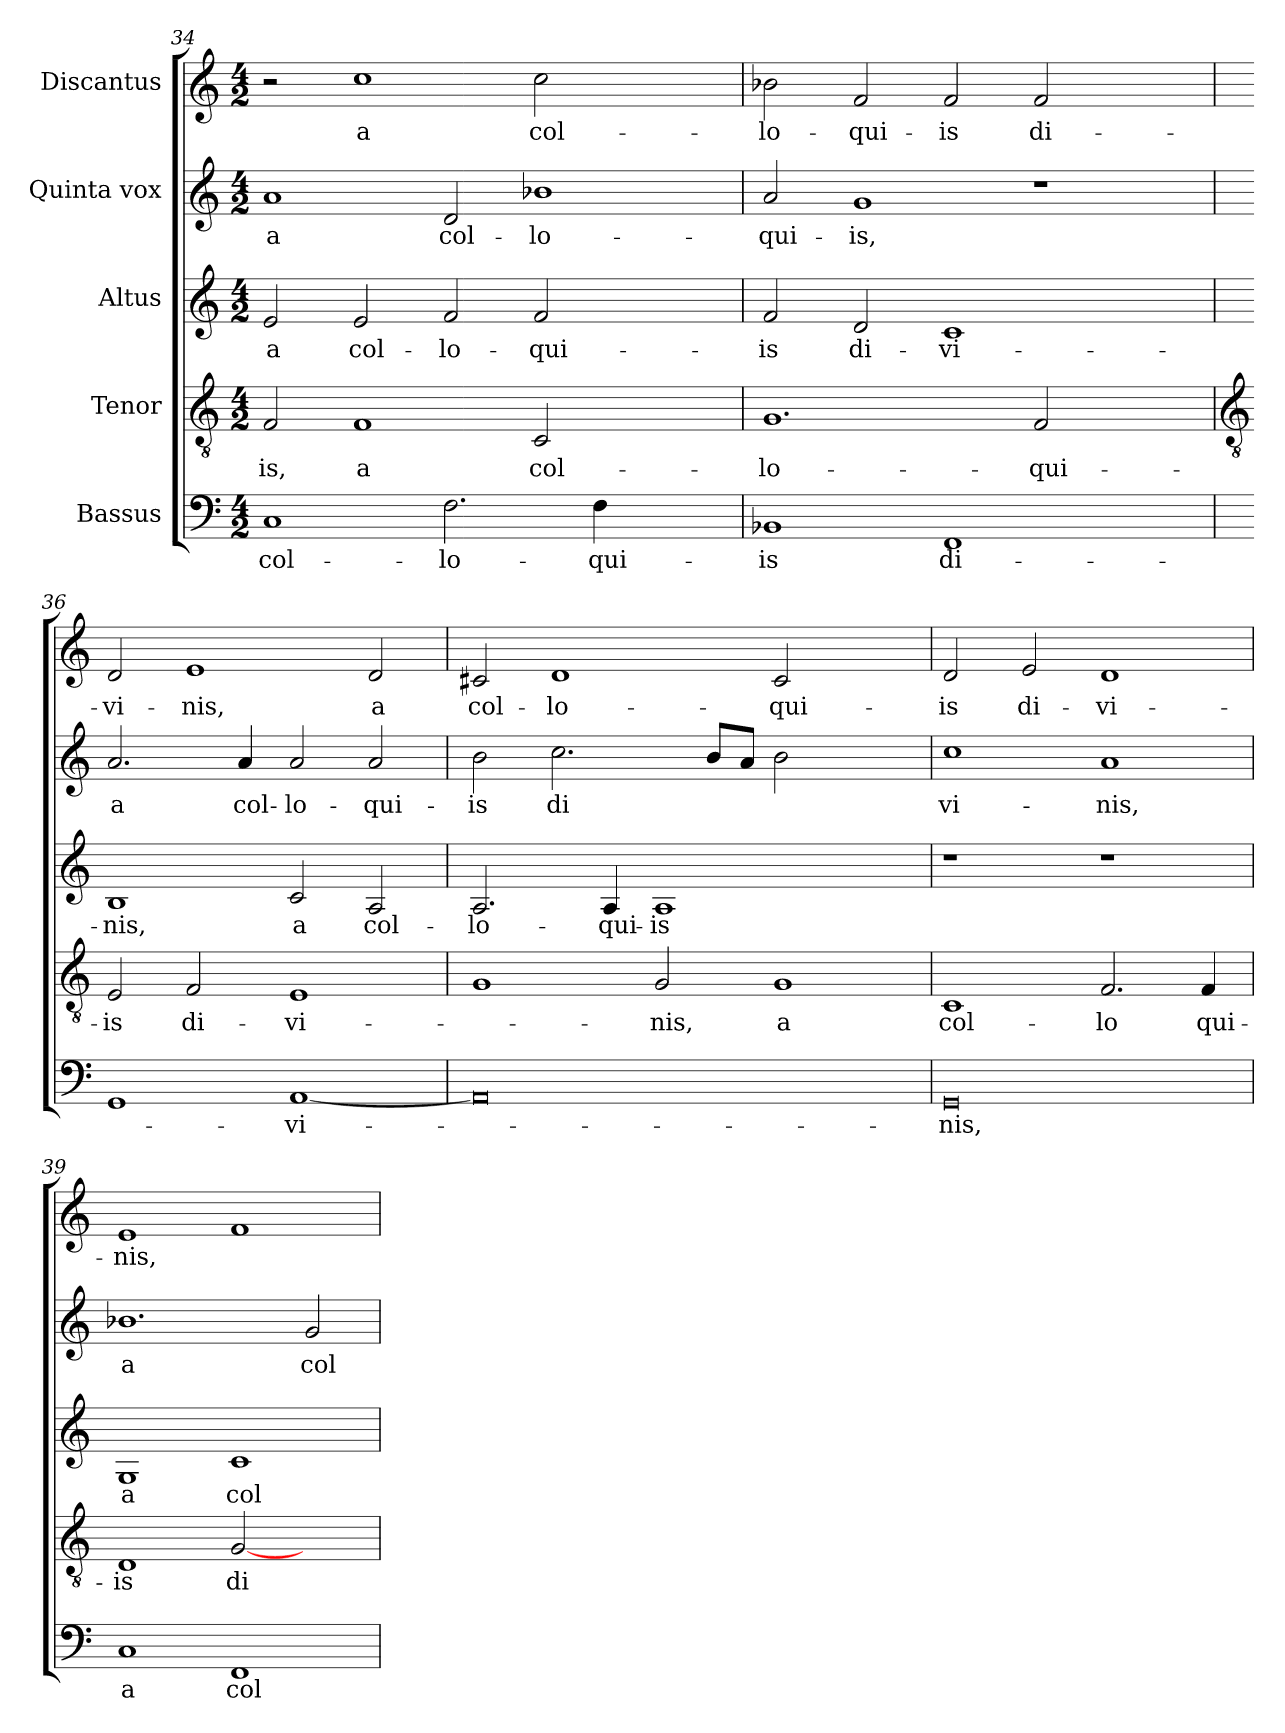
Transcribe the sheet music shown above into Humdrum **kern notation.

**kern	**text	**kern	**text	**kern	**text	**kern	**text	**kern	**text
*part5	*part5	*part4	*part4	*part3	*part3	*part2	*part2	*part1	*part1
*staff5	*staff5	*staff4	*staff4	*staff3	*staff3	*staff2	*staff2	*staff1	*staff1
*I"Bassus	*	*I"Tenor	*	*I"Altus	*	*I"Quinta vox	*	*I"Discantus	*
*clefF4	*	*clefGv2	*	*clefG2	*	*clefG2	*	*clefG2	*
*k[]	*	*k[]	*	*k[]	*	*k[]	*	*k[]	*
*C:	*	*C:	*	*C:	*	*C:	*	*C:	*
*M4/2	*	*M4/2	*	*M4/2	*	*M4/2	*	*M4/2	*
=34A	=34A	=34A	=34A	=34A	=34A	=34A	=34A	=34A	=34A
!	!LO:LY:b	!	!LO:LY:b	!	!LO:LY:b	!	!LO:LY:b	!	!
1C	-col-	2F	-is,	2e	a	1a	a	2r	.
!	!	!	!LO:LY:b	!	!LO:LY:b	!	!	!	!LO:LY:b
.	.	1F	a	2e	col-	.	.	1cc	a
!	!LO:LY:b	!	!	!	!LO:LY:b	!	!LO:LY:b	!	!
2.F	-lo-	.	.	2f	-lo-	2d	col-	.	.
!	!	!	!LO:LY:b	!	!LO:LY:b	!	!LO:LY:b	!	!LO:LY:b
.	.	2C	col-	2f	-qui-	1b-X	-lo-	2cc	col-
!	!LO:LY:b	!	!	!	!	!	!	!	!
4F	-qui-	.	.	.	.	.	.	.	.
2ryy	.	2ryy	.	2ryy	.	.	.	2ryy	.
=35A	=35A	=35A	=35A	=35A	=35A	=35A	=35A	=35A	=35A
!	!LO:LY:b	!	!LO:LY:b	!	!LO:LY:b	!	!LO:LY:b	!	!LO:LY:b
1BB-X	-is	1.G	-lo-	2f	-is	2a	-qui-	2b-X	-lo-
!	!	!	!	!	!LO:LY:b	!	!LO:LY:b	!	!LO:LY:b
.	.	.	.	2d	di-	1g	-is,	2f	-qui-
!	!LO:LY:b	!	!	!	!LO:LY:b	!	!	!	!LO:LY:b
1FF	di-	.	.	1c	-vi-	.	.	2f	-is
!	!	!	!LO:LY:b	!	!	!	!	!	!LO:LY:b
.	.	2F	-qui-	.	.	1r	.	2f	di-
2ryy	.	2ryy	.	2ryy	.	.	.	2ryy	.
!!LO:LB:g=z
=36A	=36A	=36A	=36A	=36A	=36A	=36A	=36A	=36A	=36A
*	*	*clefGv2	*	*	*	*	*	*	*
!	!	!	!LO:LY:b	!	!LO:LY:b	!	!LO:LY:b	!	!LO:LY:b
1GG	.	2E	-is	1B	-nis,	2.a	a	2d	-vi-
!	!	!	!LO:LY:b	!	!	!	!	!	!LO:LY:b
.	.	2F	di-	.	.	.	.	1e	-nis,
!	!	!	!	!	!	!	!LO:LY:b	!	!
.	.	.	.	.	.	4a	col-	.	.
!	!LO:LY:b	!	!LO:LY:b	!	!LO:LY:b	!	!LO:LY:b	!	!
[1AA	-vi-	1E	-vi-	2c	a	2a	-lo-	.	.
!	!	!	!	!	!LO:LY:b	!	!LO:LY:b	!	!LO:LY:b
.	.	.	.	2A	col-	2a	-qui-	2d	a
!!LO:LB:g=z
=37	=37	=37	=37	=37	=37	=37	=37	=37	=37
!	!	!	!	!	!LO:LY:b	!	!LO:LY:b	!	!LO:LY:b
0AA]	.	1G	.	2.A	-lo-	2b	-is	2c#X	col-
!	!	!	!	!	!	!	!LO:LY:b	!	!LO:LY:b
.	.	.	.	.	.	2.cc	di	1d	-lo-
!	!	!	!	!	!LO:LY:b	!	!	!	!
.	.	.	.	4A	-qui-	.	.	.	.
!	!	!	!LO:LY:b	!	!LO:LY:b	!	!	!	!
.	.	2G	-nis,	1A	-is	.	.	.	.
.	.	.	.	.	.	8bL	.	.	.
.	.	.	.	.	.	8aJ	.	.	.
!	!	!	!LO:LY:b	!	!	!	!	!	!LO:LY:b
.	.	1G	a	.	.	2b	.	2c#	-qui-
2ryy	.	.	.	2ryy	.	2ryy	.	2ryy	.
=38	=38	=38	=38	=38	=38	=38	=38	=38	=38
!	!LO:LY:b	!	!LO:LY:b	!	!	!	!LO:LY:b	!	!LO:LY:b
0GG	-nis,	1C	col-	1r	.	1cc	vi-	2d	-is
!	!	!	!	!	!	!	!	!	!LO:LY:b
.	.	.	.	.	.	.	.	2e	di-
!	!	!	!LO:LY:b	!	!	!	!LO:LY:b	!	!LO:LY:b
.	.	2.F	-lo	1r	.	1a	-nis,	1d	-vi-
!	!	!	!LO:LY:b	!	!	!	!	!	!
.	.	4F	qui-	.	.	.	.	.	.
=39	=39	=39	=39	=39	=39	=39	=39	=39	=39
!	!LO:LY:b	!	!LO:LY:b	!	!LO:LY:b	!	!LO:LY:b	!	!LO:LY:b
1C	a	1D	-is	1G	a	1.b-X	a	1e	-nis,
!	!LO:LY:b	!	!LO:LY:b	!	!LO:LY:b	!	!	!	!
1FF	col-	[2G	di-	1c	col-	.	.	1f	.
!	!	!	!	!	!	!	!LO:LY:b	!	!
.	.	2ryy	.	.	.	2g	col-	.	.
=	=	=	=	=	=	=	=	=	=
*-	*-	*-	*-	*-	*-	*-	*-	*-	*-
